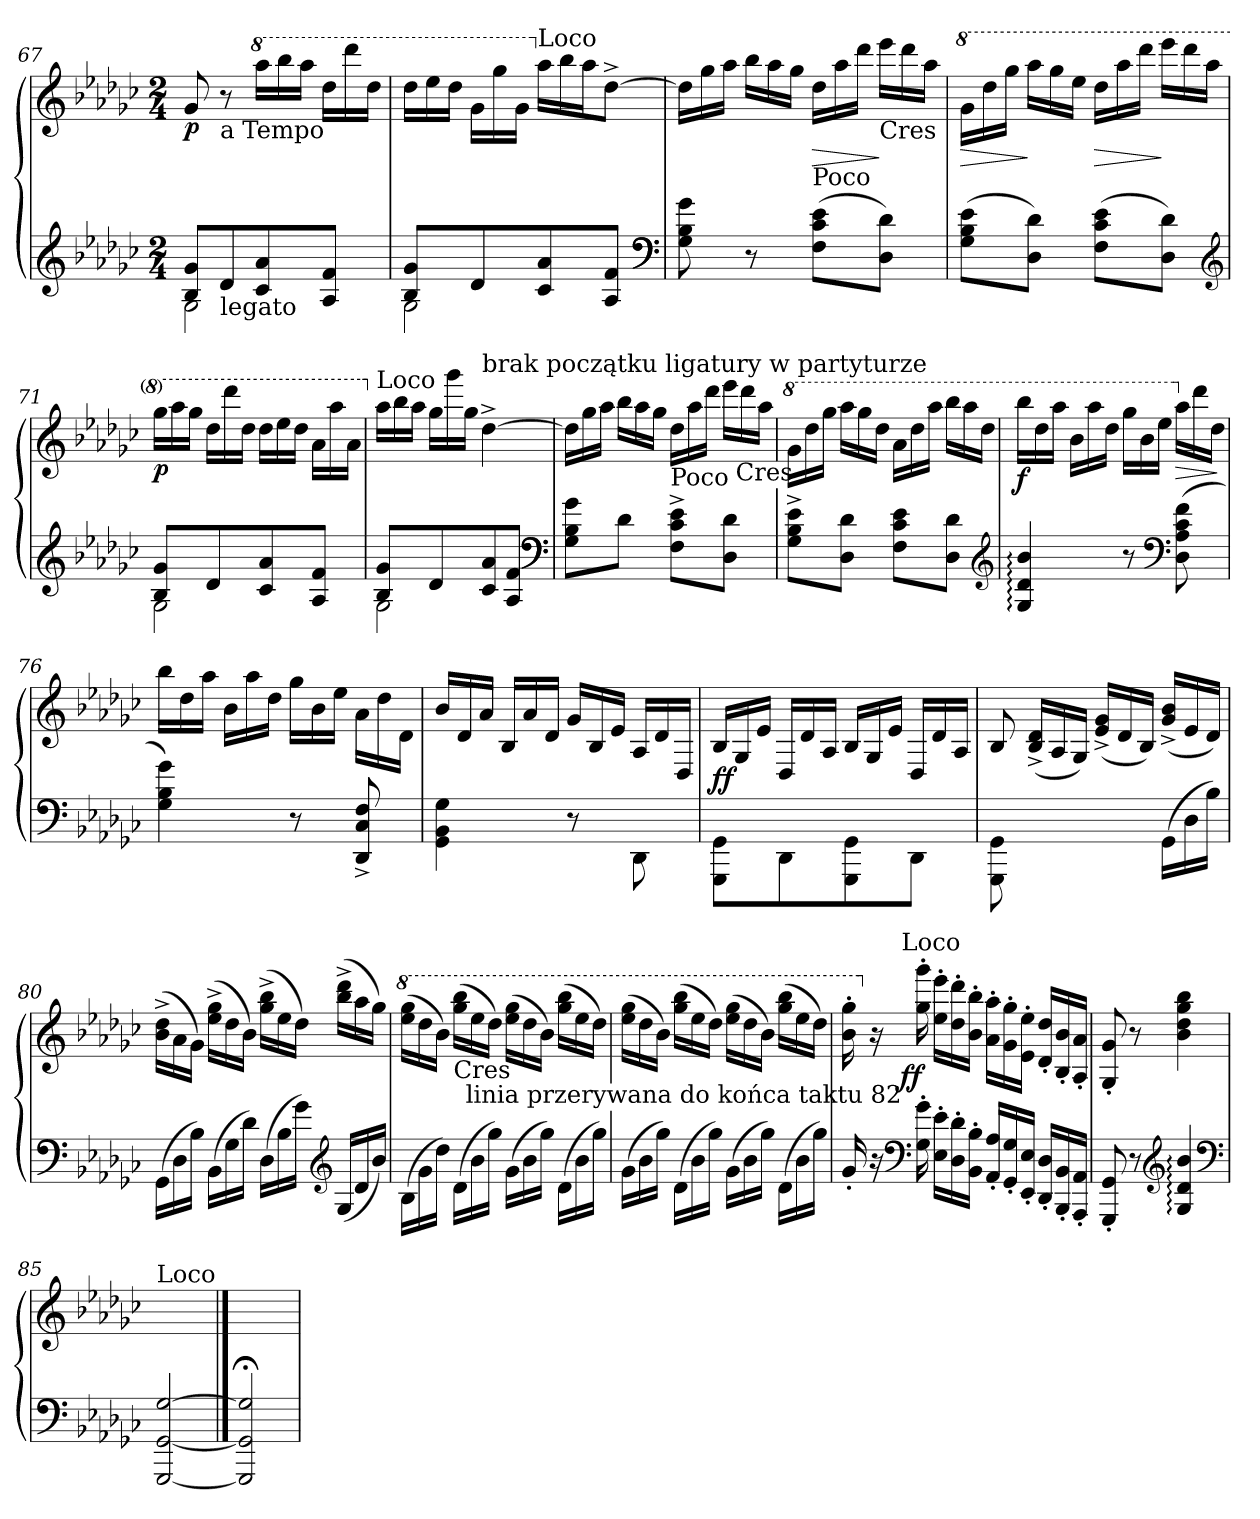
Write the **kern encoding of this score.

**kern	**kern	**dynam
*part1	*part1	*part1
*staff2	*staff1	*staff1/2
*clefG2	*clefG2	*
*k[b-e-a-d-g-c-]	*k[b-e-a-d-g-c-]	*
*M2/4	*M2/4	*
=67	=67	=67
*^	*	*
!	!	!	!LO:DY:b
8B- 8g-L	2G-	8g-	p
!	!	!LO:TX:b:t=a Tempo	!
!LO:TX:b:t=legato	!	!	!
8d-	.	8r	.
*	*	*8va	*
*	*	*Xtuplet	*
8c- 8a-	.	24aaa-LL	.
.	.	24bbb-	.
.	.	24aaa-JJ	.
8A- 8fJ	.	24ddd-LL	.
.	.	24dddd-	.
.	.	24ddd-JJ	.
=68	=68	=68	=68
8B- 8g-L	2G-	24ddd-LL	.
.	.	24eee-	.
.	.	24ddd-JJ	.
8d-	.	24gg-LL	.
.	.	24ggg-	.
.	.	24gg-JJ	.
*	*	*X8va	*
!	!	!LO:TX:a:t=Loco	!
8c- 8a-	.	24aa-LL	.
.	.	24bb-	.
.	.	24aa-J	.
8A- 8fJ	.	[8dd-^J	.
*v	*v	*	*
*clefF4	*	*
=69	=69	=69
8G- 8B- 8g-	24dd-LL]	.
.	24gg-	.
.	24aa-JJ	.
8r	24bb-LL	.
.	24aa-	.
.	24gg-JJ	.
!	!LO:TX:b:t=Poco	!
!	!	!LO:HP:b
(8F 8c- 8e-L	24dd-LL	>
.	24aa-	.
.	24ddd-JJ	.
!	!LO:TX:b:t=Cres	!
8D- 8d-J)	24eee-LL	]
.	24ddd-	.
.	24aa-JJ	.
=70	=70	=70
*	*8va	*
!	!	!LO:HP:b
(8G- 8B- 8e-L	24gg-LL	>
.	24ddd-	.
.	24ggg-JJ	.
8D- 8d-J)	24aaa-LL	]
.	24ggg-	.
.	24eee-JJ	.
!	!	!LO:HP:b
(8F 8c- 8e-L	24ddd-LL	>
.	24aaa-	.
.	24dddd-JJ	.
8D- 8d-J)	24eeee-LL	]
.	24dddd-	.
.	24aaa-JJ	.
*clefG2	*	*
=71	=71	=71
*^	*	*
!	!	!	!LO:DY:b
8B- 8g-L	2G-	24ggg-LL	p
.	.	24aaa-	.
.	.	24ggg-JJ	.
8d-	.	24ddd-LL	.
.	.	24dddd-	.
.	.	24ddd-JJ	.
8c- 8a-	.	24ddd-LL	.
.	.	24eee-	.
.	.	24ddd-JJ	.
8A- 8fJ	.	24aa-LL	.
.	.	24aaa-	.
.	.	24aa-JJ	.
=72	=72	=72	=72
*	*	*X8va	*
!	!	!LO:TX:a:t=Loco	!
8B- 8g-L	2G-	24aa-LL	.
.	.	24bb-	.
.	.	24aa-JJ	.
8d-	.	24gg-LL	.
.	.	24ggg-	.
.	.	24gg-JJ	.
!	!	!LO:TX:a:t=brak początku ligatury w partyturze	!
8c- 8a-	.	[4dd-^	.
8A- 8fJ	.	.	.
*v	*v	*	*
*clefF4	*	*
=73	=73	=73
8G- 8B- 8g-L	24dd-LL]	.
.	24gg-	.
.	24aa-JJ	.
8d-J	24bb-LL	.
.	24aa-	.
.	24gg-JJ	.
!	!LO:TX:b:t=Poco	!
8F^< 8c-^< 8e-^<L	24dd-LL	.
.	24aa-	.
.	24ddd-JJ	.
8D- 8d-J	24eee-LL	.
!	!LO:TX:b:t=Cres	!
.	24ddd-	.
.	24aa-JJ	.
=74	=74	=74
*	*8va	*
8G-^< 8B-^< 8e-^<L	24gg-LL	.
.	24ddd-	.
.	24ggg-JJ	.
8D- 8d-J	24aaa-LL	.
.	24ggg-	.
.	24ddd-JJ	.
8F 8c- 8e-L	24aa-LL	.
.	24ddd-	.
.	24aaa-JJ	.
8D- 8d-J	24bbb-LL	.
.	24aaa-	.
.	24ddd-JJ	.
*clefG2	*	*
=75	=75	=75
!	!	!LO:DY:b
4G-: 4d-: 4b-:	24bbb-LL	f
.	24ddd-	.
.	24aaa-JJ	.
.	24bb-LL	.
.	24aaa-	.
.	24ddd-JJ	.
8r	24ggg-LL	.
.	24bb-	.
.	24eee-JJ	.
*clefF4	*	*
*	*X8va	*
!	!	!LO:HP:b
(8D- 8A- 8c- 8f	24aa-LL	>
.	24ddd-	.
.	24dd-JJ	.
.	.	]
=76	=76	=76
4G- 4B- 4g-)	24bb-LL	.
.	24dd-	.
.	24aa-JJ	.
.	24b-LL	.
.	24aa-	.
.	24dd-JJ	.
8r	24gg-LL	.
.	24b-	.
.	24ee-JJ	.
8DD-^ 8C-^ 8F^	24a-\LL	.
.	24dd-	.
.	24d-JJ	.
=77	=77	=77
4GG-\ 4BB-\ 4G-\	24b-LL	.
.	24d-	.
.	24a-JJ	.
.	24B-LL	.
.	24a-	.
.	24d-JJ	.
8r	24g-LL	.
.	24B-	.
.	24e-JJ	.
8DD-\	24A-/LL	.
.	24d-	.
.	24D-/JJ	.
=78	=78	=78
!	!	!LO:DY:b
8GGG-\ 8GG-\L	24B-/LL	ff
.	24G-/	.
.	24e-JJ	.
8DD-\	24D-/LL	.
.	24d-	.
.	24A-/JJ	.
8GGG-\ 8GG-\	24B-/LL	.
.	24G-/	.
.	24e-JJ	.
8DD-\J	24D-/LL	.
.	24d-	.
.	24A-/JJ	.
=79	=79	=79
8GGG-\ 8GG-\	8B-/	.
8rEEyy	(24B-^>/ 24d-^>/LL	.
.	24A-/	.
.	24G-/JJ)	.
8ryy	(<24e-^> 24g-^>LL	.
.	24d-	.
.	24B-JJ)	.
*Xtuplet	*	*
(24GG-LL	(24g-^> 24b-^>LL	.
24D-	24e-	.
24B-JJ)	24d-JJ)	.
=80	=80	=80
(>24GG-LL	(24b-^<\ 24dd-^<\LL	.
24D-	24a-	.
24B-JJ)	24g-JJ)	.
(24BB-LL	(24ee-^< 24gg-^<LL	.
24G-	24dd-	.
24d-JJ)	24b-JJ)	.
(24D-LL	(24gg-^< 24bb-^<LL	.
24B-	24ee-	.
24g-JJ)	24dd-JJ)	.
*clefG2	*	*
(<24G-LL	(24bb-^< 24ddd-^<LL	.
24d-	24aa-	.
24b-JJ)	24gg-JJ)	.
=81	=81	=81
*	*8va	*
(24B-\LL	(24eee- 24ggg-LL	.
24g-	24ddd-	.
24dd-JJ)	24bb-JJ)	.
!	!LO:TX:b:t=Cres	!
(24d-LL	(24ggg- 24bbb-LL	.
!	!LO:TX:b:t=linia przerywana do końca taktu 82	!
24b-	24eee-	.
24gg-JJ)	24ddd-JJ)	.
(24g-LL	(24eee- 24ggg-LL	.
24b-	24ddd-	.
24gg-JJ)	24bb-JJ)	.
(24d-LL	(24ggg- 24bbb-LL	.
24b-	24eee-	.
24gg-JJ)	24ddd-JJ)	.
=82	=82	=82
(24g-LL	(24eee- 24ggg-LL	.
24b-	24ddd-	.
24gg-JJ)	24bb-JJ)	.
(24d-LL	(24ggg- 24bbb-LL	.
24b-	24eee-	.
24gg-JJ)	24ddd-JJ)	.
(24g-LL	(24eee- 24ggg-LL	.
24b-	24ddd-	.
24gg-JJ)	24bb-JJ)	.
(24d-LL	(24ggg- 24bbb-LL	.
24b-	24eee-	.
24gg-JJ)	24ddd-JJ)	.
=83	=83	=83
24g-'	24bb-' 24ggg-'	.
*	*X8va	*
24r	24r	.
*clefF4	*	*
!	!LO:TX:a:t=Loco	!
!	!	!LO:DY:b
24G-' 24g-'	24gg-' 24ggg-'	ff
24E-' 24e-'LL	24ee-' 24eee-'LL	.
24D-' 24d-'	24dd-' 24ddd-'	.
24BB-' 24B-'JJ	24b-' 24bb-'JJ	.
24AA-' 24A-'LL	24a-' 24aa-'LL	.
24GG-' 24G-'	24g-' 24gg-'	.
24EE-' 24E-'JJ	24e-' 24ee-'JJ	.
24DD-' 24D-'LL	24d-' 24dd-'LL	.
24BBB-' 24BB-'	24B-' 24b-'	.
24AAA-' 24AA-'JJ	24A-' 24a-'JJ	.
=84	=84	=84
8GGG-' 8GG-'	8G-' 8g-'	.
8r	8r	.
*clefG2	*	*
*	*8va	*
4G-: 4d-: 4b-:	4bb- 4ddd- 4ggg- 4bbb-	.
*clefF4	*	*
=85	=85	=85
*	*X8va	*
!	!LO:TX:a:t=Loco	!
[2GGG- [2GG- [2G-	2ryy	.
==86	==86	==86
2GGG-]; 2GG-]; 2G-];	2ryy	.
=	=	=
*-	*-	*-
